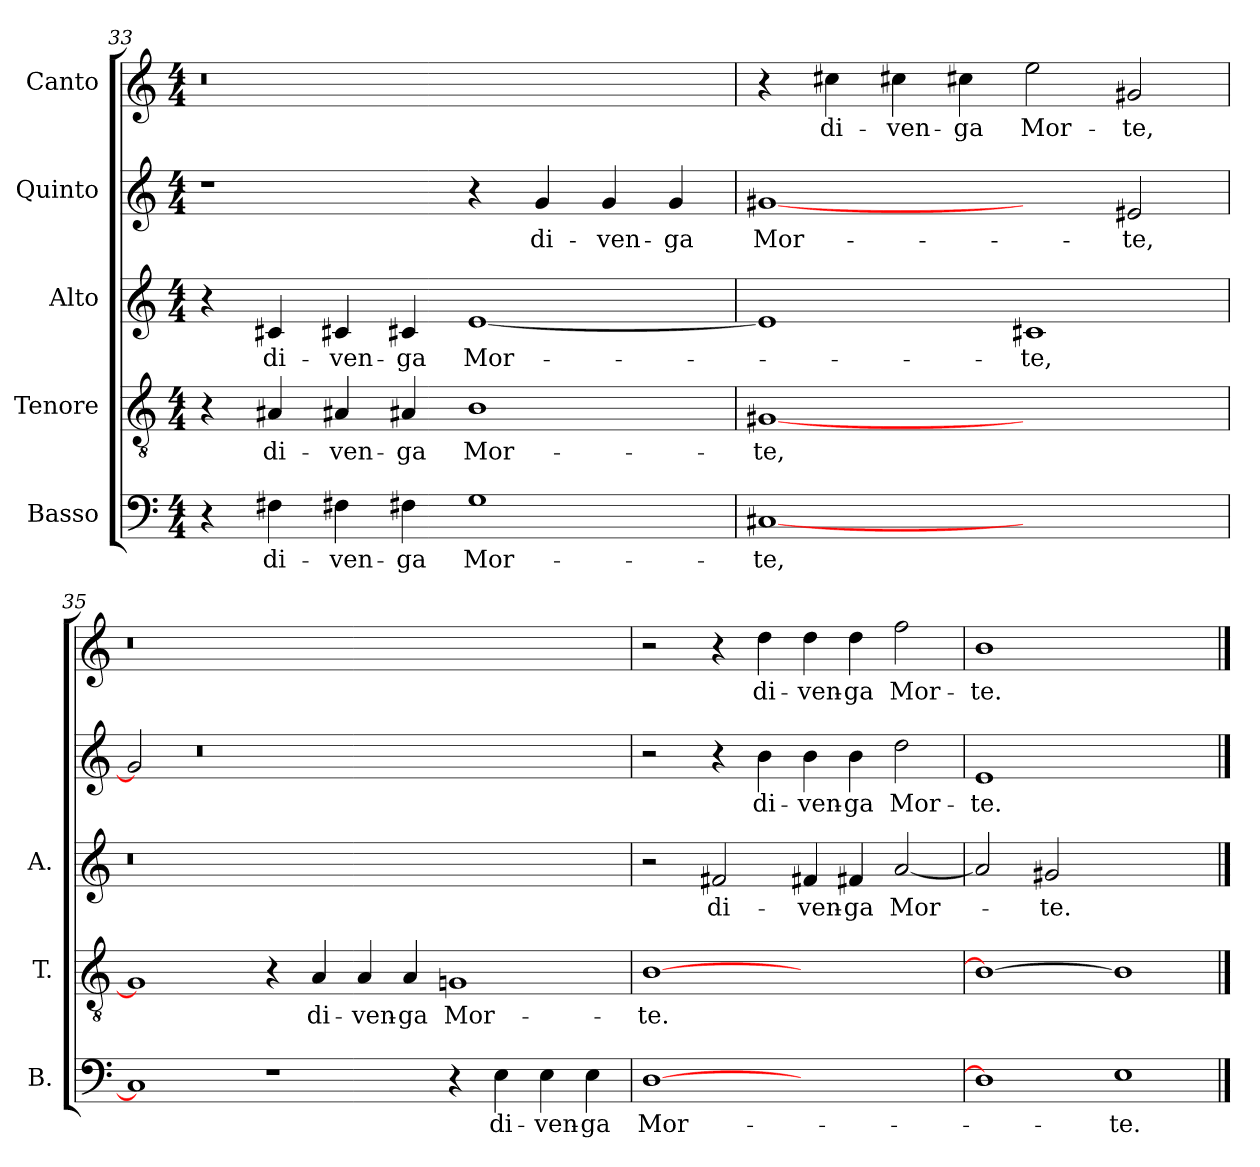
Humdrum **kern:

**kern	**text	**kern	**text	**kern	**text	**kern	**text	**kern	**text
*part5	*part5	*part4	*part4	*part3	*part3	*part2	*part2	*part1	*part1
*staff5	*staff5	*staff4	*staff4	*staff3	*staff3	*staff2	*staff2	*staff1	*staff1
*I"Basso	*	*I"Tenore	*	*I"Alto	*	*I"Quinto	*	*I"Canto	*
*I'B.	*	*I'T.	*	*I'A.	*	*	*	*	*
*clefF4	*	*clefGv2	*	*clefG2	*	*clefG2	*	*clefG2	*
*k[]	*	*k[]	*	*k[]	*	*k[]	*	*k[]	*
*C:	*	*C:	*	*C:	*	*C:	*	*C:	*
*M4/4	*	*M4/4	*	*M4/4	*	*M4/4	*	*M4/4	*
=33	=33	=33	=33	=33	=33	=33	=33	=33	=33
!	!	!	!	!	!	!	!	!LO:N:vis=0	!
4r	.	4r	.	4r	.	1r	.	1r	.
4F#X\	di-	4A#X/	di-	4c#X/	di-	.	.	.	.
4F#X\	-ven-	4A#X/	-ven-	4c#X/	-ven-	.	.	.	.
4F#X\	-ga	4A#X/	-ga	4c#X/	-ga	.	.	.	.
1G\	Mor-	1B\	Mor-	[1e/	Mor-	4r	.	1ryy	.
.	.	.	.	.	.	4g/	di-	.	.
.	.	.	.	.	.	4g/	-ven-	.	.
.	.	.	.	.	.	4g/	-ga	.	.
=34	=34	=34	=34	=34	=34	=34	=34	=34	=34
[1C#X/	-te,	[1G#X/	-te,	1e/]	.	[1g#X/	Mor-	4r	.
.	.	.	.	.	.	.	.	4cc#X\	di-
.	.	.	.	.	.	.	.	4cc#X\	-ven-
.	.	.	.	.	.	.	.	4cc#X\	-ga
1ryy	.	1ryy	.	1c#X/	-te,	2ryy	.	2ee\	Mor-
.	.	.	.	.	.	2e#X/	-te,	2g#X/	-te,
=35	=35	=35	=35	=35	=35	=35	=35	=35	=35
!	!	!	!	!LO:N:vis=0	!	!	!	!LO:N:vis=0	!
1C#/]	.	1G#/]	.	1r	.	2g#/]	.	1r	.
!	!	!	!	!	!	!LO:N:vis=0	!	!	!
.	.	.	.	.	.	1r	.	.	.
1r	.	4r	.	1ryy	.	.	.	1ryy	.
.	.	4A/	di-	.	.	.	.	.	.
.	.	4A/	-ven-	.	.	1ryy	.	.	.
.	.	4A/	-ga	.	.	.	.	.	.
4r	.	1G/	Mor-	1ryy	.	.	.	1ryy	.
4E\	di-	.	.	.	.	.	.	.	.
4E\	-ven-	.	.	.	.	2ryy	.	.	.
4E\	-ga	.	.	.	.	.	.	.	.
=36	=36	=36	=36	=36	=36	=36	=36	=36	=36
[1D\	Mor-	[1B\	-te.	2r	.	2r	.	2r	.
.	.	.	.	2f#X/	di-	4r	.	4r	.
.	.	.	.	.	.	4b\	di-	4dd\	di-
1ryy	.	1ryy	.	4f#X/	-ven-	4b\	-ven-	4dd\	-ven-
.	.	.	.	4f#X/	-ga	4b\	-ga	4dd\	-ga
.	.	.	.	[2a/	Mor-	2dd\	Mor-	2ff\	Mor-
=37	=37	=37	=37	=37	=37	=37	=37	=37	=37
1D\]	.	1B\_	.	2a/]	.	1e/	-te.	1b\	-te.
.	.	.	.	2g#X/	-te.	.	.	.	.
1E\	-te.	1B\]	.	1ryy	.	1ryy	.	1ryy	.
==	==	==	==	==	==	==	==	==	==
*-	*-	*-	*-	*-	*-	*-	*-	*-	*-
